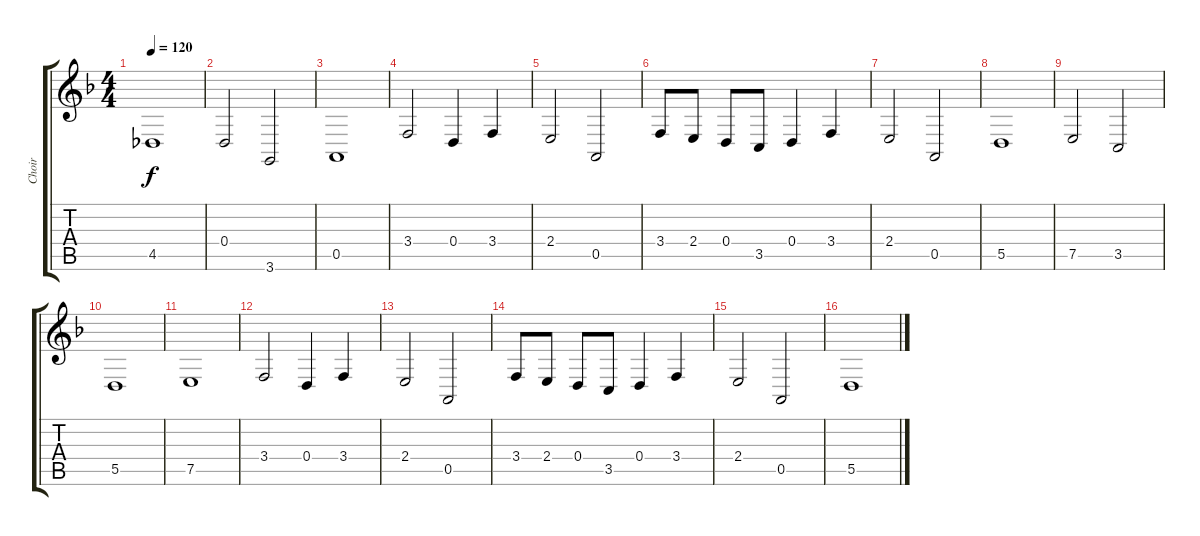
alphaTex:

\track ("Choir" "Choir") {instrument choiraahs}
\staff {score tabs}
\tuning (E4 B3 G3 D3 A2 E2) {hide}
\ts (4 4)
\tempo 120
\clef g2
\ks dminor
4.5.1{dy f} |
0.4.2 3.6.2 |
0.5.1 |
3.4.2 0.4.4 3.4.4 |
2.4.2 0.5.2 |
3.4.8 2.4.8 0.4.8 3.5.8 0.4.4 3.4.4 |
2.4.2 0.5.2 |
5.5.1 |
7.5.2 3.5.2 |
5.5.1 |
7.5.1 |
3.4.2 0.4.4 3.4.4 |
2.4.2 0.5.2 |
3.4.8 2.4.8 0.4.8 3.5.8 0.4.4 3.4.4 |
2.4.2 0.5.2 |
5.5.1
